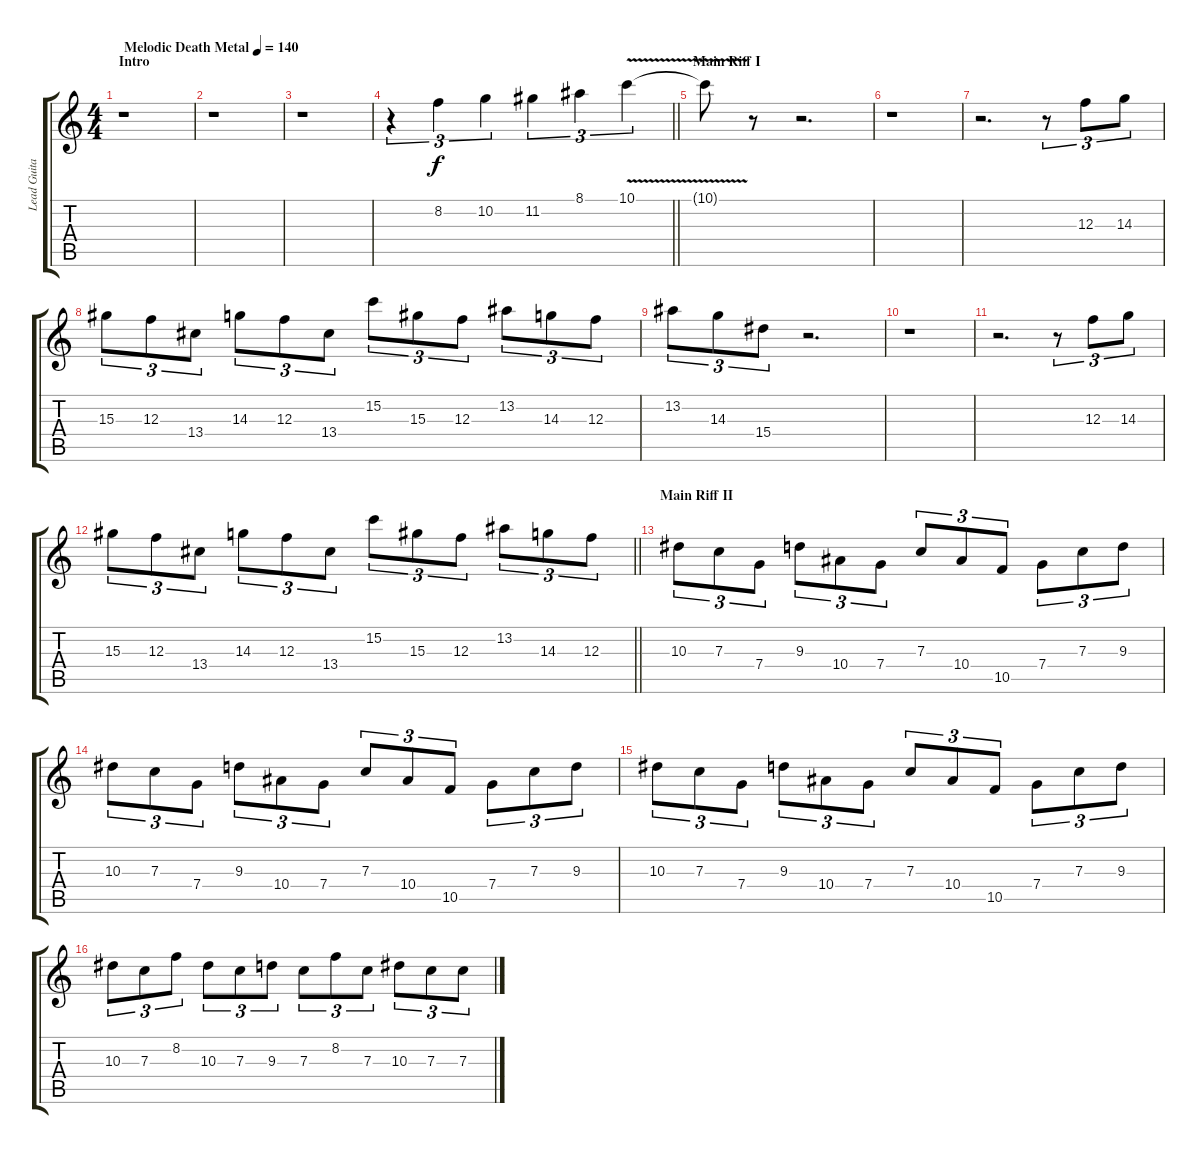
\track ("Lead Guitar I" "Lead Guita") {instrument distortionguitar}
\staff {score tabs}
\tuning (D4 A3 F3 C3 G2 C2) {hide}
\ts (4 4)
\section ("" "Intro")
\tempo (140 "Melodic Death Metal")
\clef g2
\ks c
r.1{dy f instrument distortionguitar} |
r.1 |
r.1 |
\barLineRight lightlight
r.4{tu (3 2)} 8.2.4{tu (3 2) volume 13 balance 8 instrument distortionguitar} 10.2.4{tu (3 2)} 11.2.4{tu (3 2)} 8.1.4{tu (3 2)} 10.1{v}.4{tu (3 2)} |
\section ("" "Main Riff I")
10.1{t}.8 r.8 r.2{d} |
r.1 |
r.2{d} r.8{tu (3 2)} 12.3.8{tu (3 2)} 14.3.8{tu (3 2)} |
15.3.8{tu (3 2)} 12.3.8{tu (3 2)} 13.4.8{tu (3 2)} 14.3.8{tu (3 2)} 12.3.8{tu (3 2)} 13.4.8{tu (3 2)} 15.2.8{tu (3 2)} 15.3.8{tu (3 2)} 12.3.8{tu (3 2)} 13.2.8{tu (3 2)} 14.3.8{tu (3 2)} 12.3.8{tu (3 2)} |
13.2.8{tu (3 2)} 14.3.8{tu (3 2)} 15.4.8{tu (3 2)} r.2{d} |
r.1 |
r.2{d} r.8{tu (3 2)} 12.3.8{tu (3 2)} 14.3.8{tu (3 2)} |
\barLineRight lightlight
15.3.8{tu (3 2)} 12.3.8{tu (3 2)} 13.4.8{tu (3 2)} 14.3.8{tu (3 2)} 12.3.8{tu (3 2)} 13.4.8{tu (3 2)} 15.2.8{tu (3 2)} 15.3.8{tu (3 2)} 12.3.8{tu (3 2)} 13.2.8{tu (3 2)} 14.3.8{tu (3 2)} 12.3.8{tu (3 2)} |
\section ("" "Main Riff II")
10.3.8{tu (3 2) volume 10 balance 8 instrument distortionguitar} 7.3.8{tu (3 2)} 7.4.8{tu (3 2)} 9.3.8{tu (3 2)} 10.4.8{tu (3 2)} 7.4.8{tu (3 2)} 7.3.8{tu (3 2)} 10.4.8{tu (3 2)} 10.5.8{tu (3 2)} 7.4.8{tu (3 2)} 7.3.8{tu (3 2)} 9.3.8{tu (3 2)} |
10.3.8{tu (3 2)} 7.3.8{tu (3 2)} 7.4.8{tu (3 2)} 9.3.8{tu (3 2)} 10.4.8{tu (3 2)} 7.4.8{tu (3 2)} 7.3.8{tu (3 2)} 10.4.8{tu (3 2)} 10.5.8{tu (3 2)} 7.4.8{tu (3 2)} 7.3.8{tu (3 2)} 9.3.8{tu (3 2)} |
10.3.8{tu (3 2)} 7.3.8{tu (3 2)} 7.4.8{tu (3 2)} 9.3.8{tu (3 2)} 10.4.8{tu (3 2)} 7.4.8{tu (3 2)} 7.3.8{tu (3 2)} 10.4.8{tu (3 2)} 10.5.8{tu (3 2)} 7.4.8{tu (3 2)} 7.3.8{tu (3 2)} 9.3.8{tu (3 2)} |
10.3.8{tu (3 2)} 7.3.8{tu (3 2)} 8.2.8{tu (3 2)} 10.3.8{tu (3 2)} 7.3.8{tu (3 2)} 9.3.8{tu (3 2)} 7.3.8{tu (3 2)} 8.2.8{tu (3 2)} 7.3.8{tu (3 2)} 10.3.8{tu (3 2)} 7.3.8{tu (3 2)} 7.3.8{tu (3 2)}
